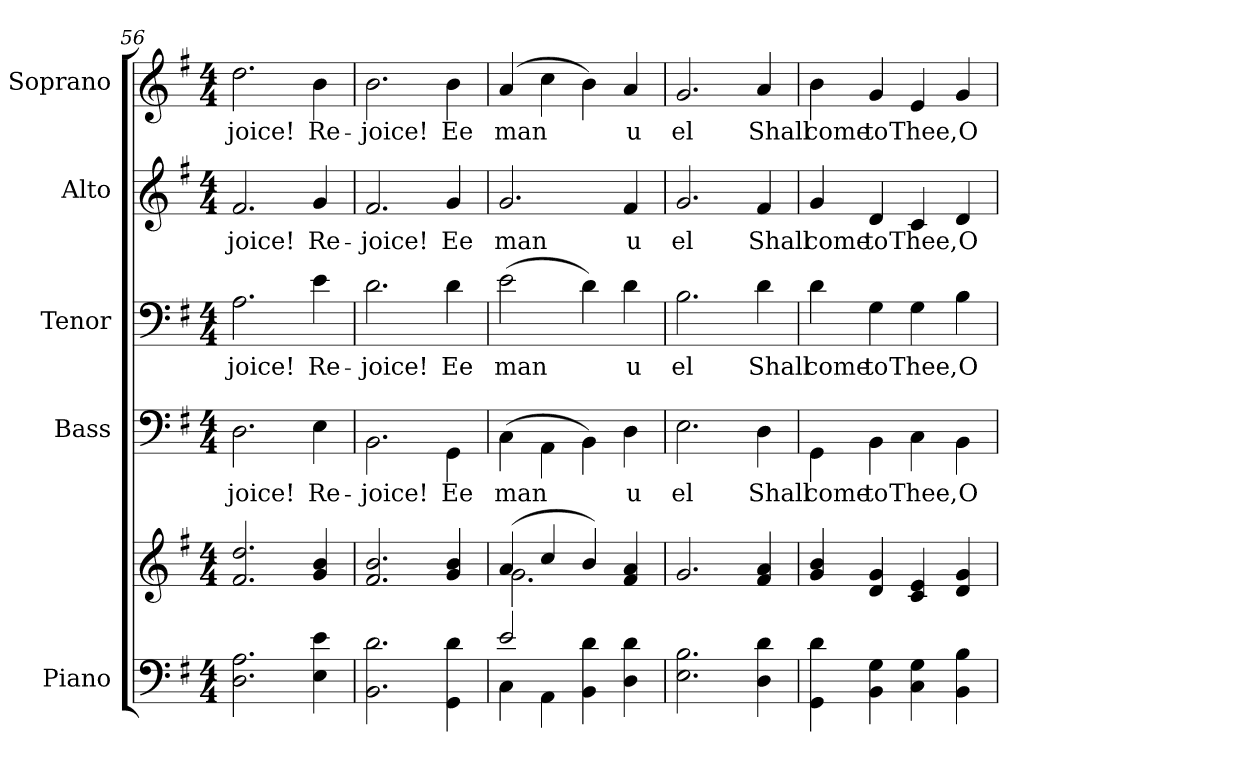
**kern	**kern	**kern	**text	**kern	**text	**kern	**text	**kern	**text
*part5	*part5	*part4	*part4	*part3	*part3	*part2	*part2	*part1	*part1
*staff6	*staff5	*staff4	*staff4	*staff3	*staff3	*staff2	*staff2	*staff1	*staff1
*I"Piano	*	*I"Bass	*	*I"Tenor	*	*I"Alto	*	*I"Soprano	*
*I'Pno.	*	*I'B.	*	*I'T.	*	*I'A.	*	*I'S.	*
*clefF4	*clefG2	*clefF4	*	*clefF4	*	*clefG2	*	*clefG2	*
*k[f#]	*k[f#]	*k[f#]	*	*k[f#]	*	*k[f#]	*	*k[f#]	*
*G:	*G:	*G:	*	*G:	*	*G:	*	*G:	*
*M4/4	*M4/4	*M4/4	*	*M4/4	*	*M4/4	*	*M4/4	*
=56	=56	=56	=56	=56	=56	=56	=56	=56	=56
!	!	!	!LO:LY:b:color=#000000	!	!	!	!	!	!
!	!	!	!	!	!LO:LY:b:color=#000000	!	!	!	!
!	!	!	!	!	!	!	!LO:LY:b:color=#000000	!	!
!	!	!	!	!	!	!	!	!	!LO:LY:b:color=#000000
2.Di\ 2.Ai	2.f#i/ 2.ddi	2.Di\	-joice!	2.Ai\	-joice!	2.f#i/	-joice!	2.ddi\	-joice!
!	!	!	!LO:LY:b:color=#000000	!	!	!	!	!	!
!	!	!	!	!	!LO:LY:b:color=#000000	!	!	!	!
!	!	!	!	!	!	!	!LO:LY:b:color=#000000	!	!
!	!	!	!	!	!	!	!	!	!LO:LY:b:color=#000000
4Ei\ 4ei	4gi/ 4bi	4Ei\	Re-	4ei\	Re-	4gi/	Re-	4bi\	Re-
!!LO:PB:g=z
=57	=57	=57	=57	=57	=57	=57	=57	=57	=57
!	!	!	!LO:LY:b:color=#000000	!	!	!	!	!	!
!	!	!	!	!	!LO:LY:b:color=#000000	!	!	!	!
!	!	!	!	!	!	!	!LO:LY:b:color=#000000	!	!
!	!	!	!	!	!	!	!	!	!LO:LY:b:color=#000000
2.BBi\ 2.di	2.f#i/ 2.bi	2.BBi\	-joice!	2.di\	-joice!	2.f#i/	-joice!	2.bi\	-joice!
!	!	!	!LO:LY:b:color=#000000	!	!	!	!	!	!
!	!	!	!	!	!LO:LY:b:color=#000000	!	!	!	!
!	!	!	!	!	!	!	!LO:LY:b:color=#000000	!	!
!	!	!	!	!	!	!	!	!	!LO:LY:b:color=#000000
4GGi\ 4di	4gi/ 4bi	4GGi\	Ee	4di\	Ee	4gi/	Ee	4bi\	Ee
=58	=58	=58	=58	=58	=58	=58	=58	=58	=58
*^	*^	*	*	*	*	*	*	*	*
!	!	!	!	!	!LO:LY:b:color=#000000	!	!	!	!	!	!
!	!	!	!	!	!	!	!LO:LY:b:color=#000000	!	!	!	!
!	!	!	!	!	!	!	!	!	!LO:LY:b:color=#000000	!	!
!	!	!	!	!	!	!	!	!	!	!	!LO:LY:b:color=#000000
2ei/	4Ci\	(4ai/	2.gi\	(4Ci\	man	(2ei\	man	2.gi/	man	(4ai/	man
.	4AAi\	4cci/	.	4AAi\	.	.	.	.	.	4cci\	.
4BBi\ 4di	2ryy	4bi/)	.	4BBi\)	.	4di\)	.	.	.	4bi\)	.
!	!	!	!	!	!LO:LY:b:color=#000000	!	!	!	!	!	!
!	!	!	!	!	!	!	!LO:LY:b:color=#000000	!	!	!	!
!	!	!	!	!	!	!	!	!	!LO:LY:b:color=#000000	!	!
!	!	!	!	!	!	!	!	!	!	!	!LO:LY:b:color=#000000
4Di\ 4di	.	4f#i/ 4ai	4ryy	4Di\	u	4di\	u	4f#i/	u	4ai/	u
*v	*v	*	*	*	*	*	*	*	*	*	*
*	*v	*v	*	*	*	*	*	*	*	*
=59	=59	=59	=59	=59	=59	=59	=59	=59	=59
*	*^	*	*	*	*	*	*	*	*
!	!	!	!	!LO:LY:b:color=#000000	!	!	!	!	!	!
*	*v	*v	*	*	*	*	*	*	*	*
*	*^	*	*	*	*	*	*	*	*
!	!	!	!	!	!	!LO:LY:b:color=#000000	!	!	!	!
*	*v	*v	*	*	*	*	*	*	*	*
*	*^	*	*	*	*	*	*	*	*
!	!	!	!	!	!	!	!	!LO:LY:b:color=#000000	!	!
*	*v	*v	*	*	*	*	*	*	*	*
*	*^	*	*	*	*	*	*	*	*
!	!	!	!	!	!	!	!	!	!	!LO:LY:b:color=#000000
*	*v	*v	*	*	*	*	*	*	*	*
2.Ei\ 2.Bi	2.gi/	2.Ei\	el	2.Bi\	el	2.gi/	el	2.gi/	el
!	!	!	!LO:LY:b:color=#000000	!	!	!	!	!	!
!	!	!	!	!	!LO:LY:b:color=#000000	!	!	!	!
!	!	!	!	!	!	!	!LO:LY:b:color=#000000	!	!
!	!	!	!	!	!	!	!	!	!LO:LY:b:color=#000000
4Di\ 4di	4f#i/ 4ai	4Di\	Shall	4di\	Shall	4f#i/	Shall	4ai/	Shall
!!LO:PB:g=z
=60	=60	=60	=60	=60	=60	=60	=60	=60	=60
!	!	!	!LO:LY:b:color=#000000	!	!	!	!	!	!
!	!	!	!	!	!LO:LY:b:color=#000000	!	!	!	!
!	!	!	!	!	!	!	!LO:LY:b:color=#000000	!	!
!	!	!	!	!	!	!	!	!	!LO:LY:b:color=#000000
4GGi\ 4di	4gi/ 4bi	4GGi\	come	4di\	come	4gi/	come	4bi\	come
!	!	!	!LO:LY:b:color=#000000	!	!	!	!	!	!
!	!	!	!	!	!LO:LY:b:color=#000000	!	!	!	!
!	!	!	!	!	!	!	!LO:LY:b:color=#000000	!	!
!	!	!	!	!	!	!	!	!	!LO:LY:b:color=#000000
4BBi\ 4Gi	4di/ 4gi	4BBi\	to	4Gi\	to	4di/	to	4gi/	to
!	!	!	!LO:LY:b:color=#000000	!	!	!	!	!	!
!	!	!	!	!	!LO:LY:b:color=#000000	!	!	!	!
!	!	!	!	!	!	!	!LO:LY:b:color=#000000	!	!
!	!	!	!	!	!	!	!	!	!LO:LY:b:color=#000000
4Ci\ 4Gi	4ci/ 4ei	4Ci\	Thee,	4Gi\	Thee,	4ci/	Thee,	4ei/	Thee,
!	!	!	!LO:LY:b:color=#000000	!	!	!	!	!	!
!	!	!	!	!	!LO:LY:b:color=#000000	!	!	!	!
!	!	!	!	!	!	!	!LO:LY:b:color=#000000	!	!
!	!	!	!	!	!	!	!	!	!LO:LY:b:color=#000000
4BBi\ 4Bi	4di/ 4gi	4BBi\	O	4Bi\	O	4di/	O	4gi/	O
=	=	=	=	=	=	=	=	=	=
*-	*-	*-	*-	*-	*-	*-	*-	*-	*-
